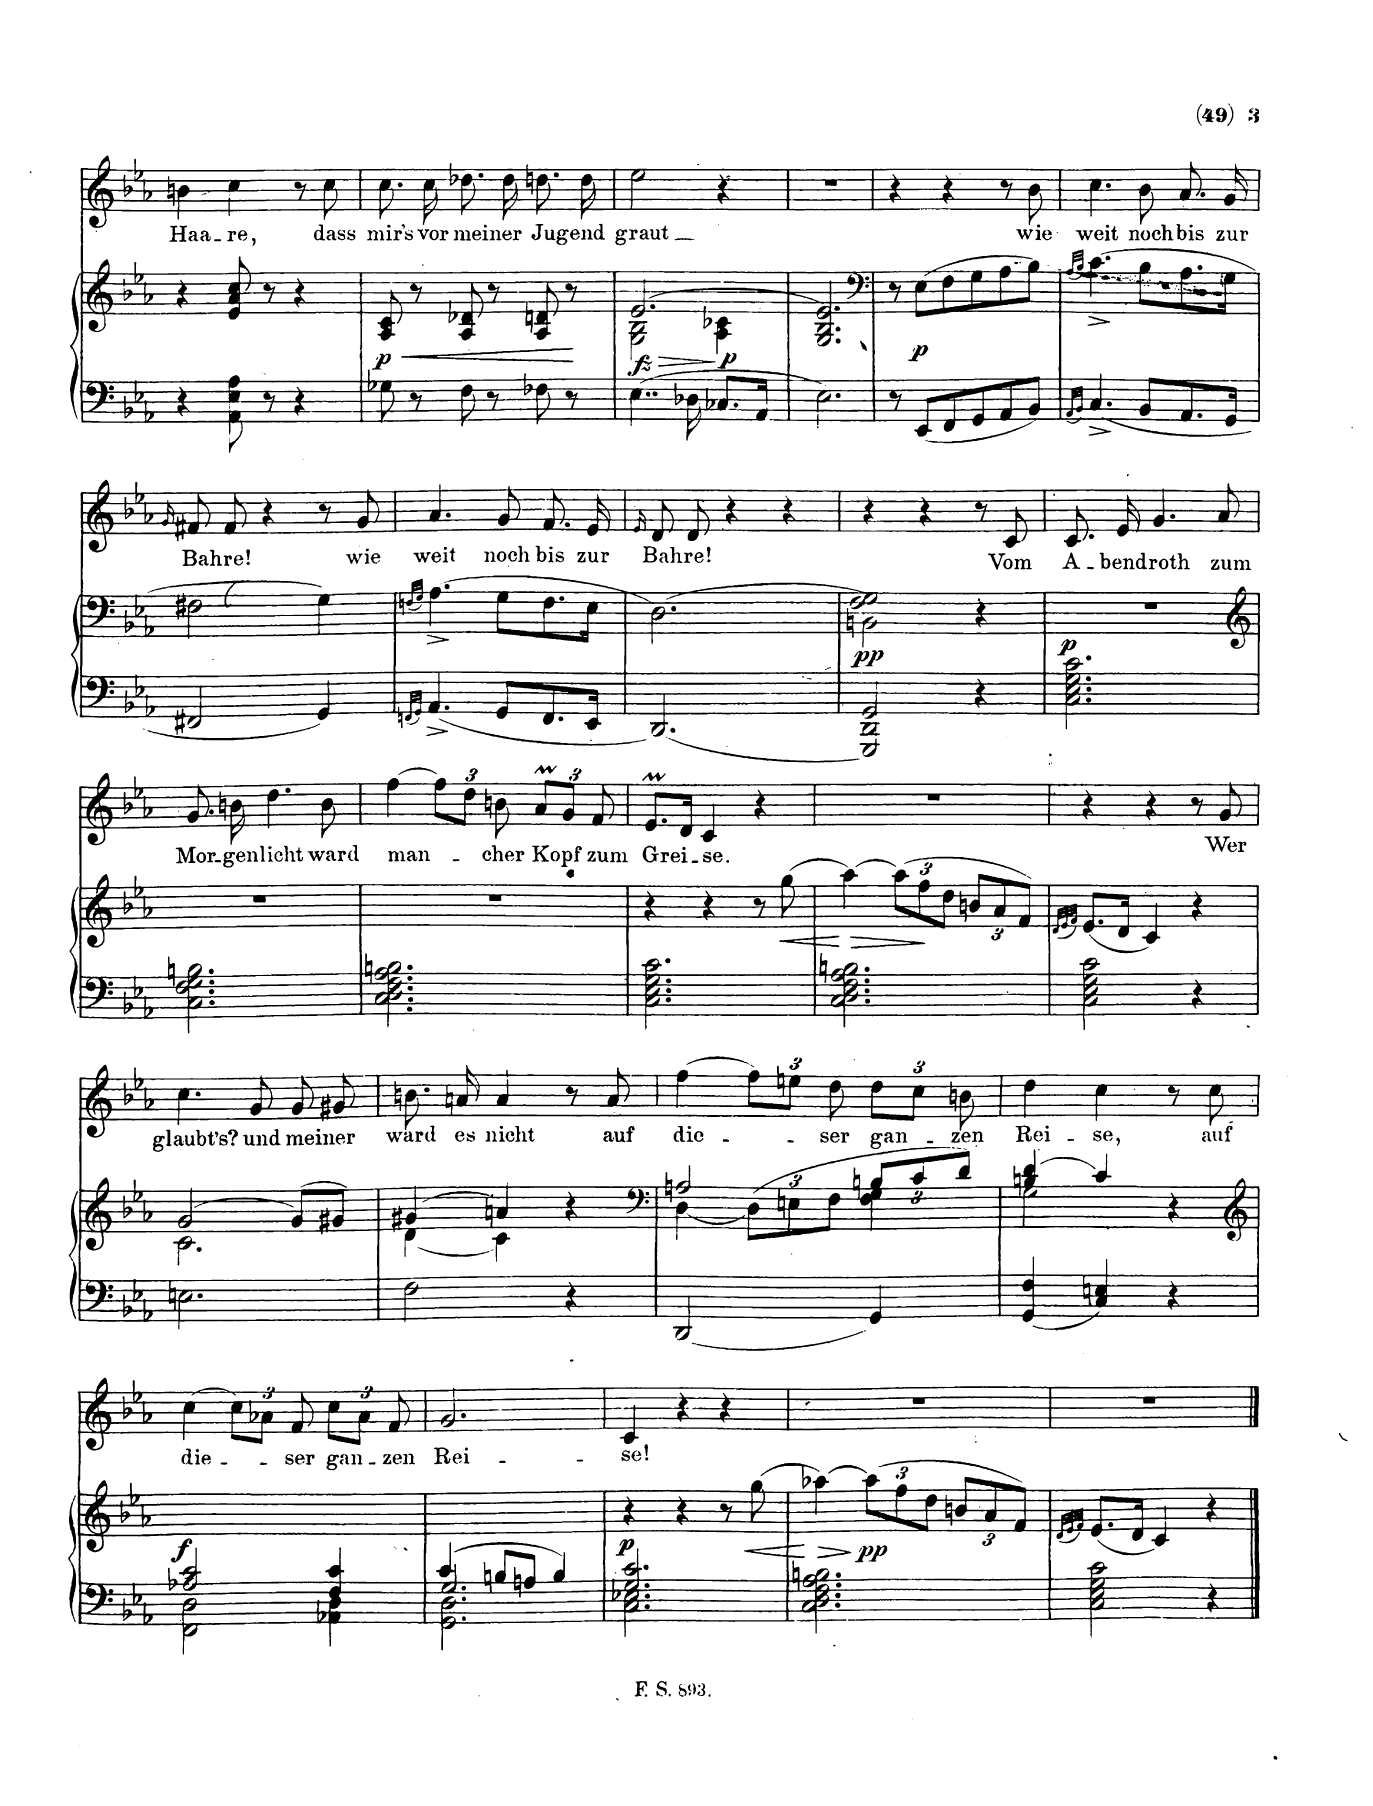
**kern	**kern	**dynam	**kern	**text
*part2	*part2	*part2	*part1	*part1
*staff3	*staff2	*staff2/3	*staff1	*staff1
*I"Pianoforte	*	*	*I"Singstimme Voice	*
*I'Pno	*	*	*	*
*clefF4	*clefG2	*	*clefG2	*
*k[b-e-a-]	*k[b-e-a-]	*	*k[b-e-a-]	*
*M3/4	*M3/4	*	*M3/4	*
=20	=20	=20	=20	=20
4r	4r	.	4bn\	Haa-
8AA-\ 8E-\ 8A-\	8e-/ 8a-/ 8cc/	.	4cc\	-re,
8r	8r	.	.	.
4r	4r	.	8r	.
.	.	.	8cc\	dass
=21	=21	=21	=21	=21
!	!	!LO:DY:a=2	!	!
8G-X\	8A-/ 8c/	p	8.cc\	mir’s
!	!	!LO:HP:b	!	!
8r	8r	<	.	.
.	.	.	16cc\	vor
8F\	8A-/ 8d-X/	.	8.dd-X\	mei-
8r	8r	.	.	.
.	.	.	16dd-\	-ner
8F-X\	8A-/ 8dn/	.	8.ddn\	Ju-
8r	8r	[	.	.
.	.	.	16dd\	-gend
=22	=22	=22	=22	=22
!	!	!LO:HP:b	!	!
*	*^	*	*	*
!	!	!	!LO:DY:n=1:b	!	!
4..E-\	(2.e-/	2G\ 2B-\	> fz	2ee-\	graut
16D-X\	.	.	.	.	.
!	!	!	!LO:DY:n=2:b	!	!
8.C-X/L	.	4A-\ 4c-X\	] p	4r	.
16AA-/Jk	.	.	.	.	.
*	*v	*v	*	*	*
=23	=23	=23	=23	=23
2.E-\	2.G/ 2.B-/ 2.e-/)	.	2.r	.
=24	=24	=24	=24	=24
*	*clefF4	*	*	*
8r	8r	.	4r	.
!	!	!LO:DY:a=2	!	!
8EE-/L	(8E-\L	p	.	.
8FF/	8F\	.	4r	.
8GG/	8G\	.	.	.
8AA-/	8A-\	.	8r	.
8BB-/J	8B-\J)	.	8b-\	wie
=25	=25	=25	=25	=25
32qAA-/LLL	32qA-/LLL	.	.	.
32qBB-/JJJ	(32qB-/JJJ	.	.	.
4.C^/	(4.c^\)	.	4.cc\	weit
8BB-/L	8B-\L	.	8b-\	noch
8.AA-/	8.A-\	.	8.a-/	bis
16GG/Jk	16G\Jk	.	16g/	zur
=26	=26	=26	=26	=26
.	.	.	16qg/	.
2FF#X/	2F#X\	.	8f#X/	Bah-
.	.	.	8f#/	-re!
.	.	.	4r	.
4GG/	4G\)	.	8r	.
.	.	.	8g/	wie
=27	=27	=27	=27	=27
32qFFn/LLL	32qFn/LLL	.	.	.
32qGG/JJJ	(32qG/JJJ	.	.	.
4.AA-^/	(4.A-^<\)	.	4.a-/	weit
8GG/L	8G\L	.	8g/	noch
8.FF/	8.F\	.	8.f/	bis
16EE-/Jk	16E-\Jk	.	16e-/	zur
=28	=28	=28	=28	=28
.	.	.	16qe-/	.
2.DD/	(2.D\)	.	8d/	Bah-
.	.	.	8d/	-re!
.	.	.	4r	.
.	.	.	4r	.
=29	=29	=29	=29	=29
!	!	!LO:DY:b	!	!
2GGG/ 2DD/ 2GG/	2BBn\ 2F\ 2G\)	pp	4r	.
.	.	.	4r	.
4r	4r	.	8r	.
.	.	.	8c/	Vom
=30	=30	=30	=30	=30
!	!	!LO:DY:a=2	!	!
2.C\ 2.E-\ 2.G\ 2.c\	2.r	p	8.c/	A-
.	.	.	8.e-/	-bend-
.	.	.	4g/	-rot
.	.	.	8a-/	zum
=31	=31	=31	=31	=31
*	*clefG2	*	*	*
2.C\ 2.F\ 2.G\ 2.Bn\	2.r	.	8.g/	Mor-
.	.	.	16bn\	-gen-
.	.	.	4.dd\	-licht
.	.	.	8b\	ward
=32	=32	=32	=32	=32
2.C\ 2.D\ 2.F\ 2.A-\ 2.Bn\	2.r	.	[4ff\	man-
.	.	.	12ff\L]	.
.	.	.	12dd\J	.
.	.	.	12bn\	-cher
.	.	.	12a-M/L	Kopf
.	.	.	12g/J	.
.	.	.	12f/	zum
=33	=33	=33	=33	=33
2.C\ 2.E-\ 2.G\ 2.c\	4r	.	8.e-M/L	Grei-
.	.	.	16d/Jk	.
.	4r	.	4c/	-se.
.	8r	.	4r	.
!	!	!LO:HP:b	!	!
.	(8gg\	<	.	.
.	.	[	.	.
=34	=34	=34	=34	=34
!	!	!LO:HP:b	!	!
2.C\ 2.D\ 2.F\ 2.A-\ 2.Bn\	[4aa-\)	>	2.r	.
.	(12aa-\L]	.	.	.
.	12ff\	.	.	.
.	12dd\J	]	.	.
.	12bn/L	.	.	.
.	12a-/	.	.	.
.	12f/J)	.	.	.
=35	=35	=35	=35	=35
.	(32qd/LLL	.	.	.
.	32qe-/	.	.	.
.	32qf/JJJ)	.	.	.
2C\ 2E-\ 2G\ 2c\	(8.e-/L	.	4r	.
.	16d/Jk	.	.	.
.	4c/)	.	4r	.
4r	4r	.	8r	.
.	.	.	8g/	Wer
=36	=36	=36	=36	=36
*	*^	*	*	*
2.En\	(2g/	2.c\	.	4.cc\	glaubt’s?
.	.	.	.	8g/	und
.	(8g/L)	.	.	8g/	mei-
.	8g#X/J)	.	.	8g#X/	-ner
*	*v	*v	*	*	*
=37	=37	=37	=37	=37
2F\	(4d/ 4g#X/	.	8.bn\	ward
.	.	.	16an/	es
.	4c/ 4an/)	.	4a/	nicht
4r	4r	.	8r	.
.	.	.	8a/	auf
=38	=38	=38	=38	=38
*	*clefF4	*	*	*
*	*^	*	*	*
2DD/	(4D\	2An/	.	(4ff\	die-
.	(12D\L)	.	.	12ff\L)	.
.	12En\	.	.	12een\J	.
.	12F\J	.	.	12dd\	-ser
*	*Xbrackettup	*	*	*	*
4GG/	12Bn/L	4F\ 4G\	.	12dd\L	gan-
.	12c/	.	.	12cc\J	.
.	12d/J)	.	.	12bn\	-zen
=39	=39	=39	=39	=39	=39
4GG/ 4F/	(4Bn/ 4d/	2G\	.	4dd\	Rei-
4C/ 4En/	4c/)	.	.	4cc\	-se,
4r	4r	4ryy	.	8r	.
.	.	.	.	8cc\	auf
*	*v	*v	*	*	*
=40	=40	=40	=40	=40
*	*clefG2	*	*	*
*^	*	*	*	*
!	!	!	!LO:DY:b	!	!
2A-X/ 2c/	2FF\ 2D\	2.ryy	f	[4cc\	die-
.	.	.	.	12cc\L]	.
.	.	.	.	12a-X\J	.
.	.	.	.	12f/	-ser
4F/ 4c/	4AA-X\ 4D\	.	.	12cc\L	gan-
.	.	.	.	12a-\J	.
.	.	.	.	12f/	-zen
=41	=41	=41	=41	=41	=41
*	*^	*	*	*	*
4c/	2.GG\ 2.D\	2.G/	2.ryy	.	2.g/	Rei-
8Bn/L	.	.	.	.	.	.
8An/J	.	.	.	.	.	.
4B/	.	.	.	.	.	.
*	*v	*v	*	*	*	*
=42	=42	=42	=42	=42	=42
!	!	!	!LO:DY:b	!	!
2.G/ 2.c/	2.C\ 2.E-X\	4r	p	4c/	-se!
.	.	4r	.	4r	.
.	.	8r	.	4r	.
!	!	!	!LO:HP:b	!	!
.	.	(8gg\	<	.	.
*v	*v	*	*	*	*
.	.	[	.	.
=43	=43	=43	=43	=43
!	!	!LO:HP:b	!	!
2.C\ 2.D\ 2.F\ 2.A-\ 2.Bn\	[4aa-X\)	>	2.r	.
*	*brackettup	*	*	*
!	!	!LO:DY:n=1:b	!	!
.	(12aa-\L]	] pp	.	.
.	12ff\	.	.	.
.	12dd\J	.	.	.
*	*Xbrackettup	*	*	*
.	12bn/L	.	.	.
.	12a-/	.	.	.
.	12f/J)	.	.	.
=44	=44	=44	=44	=44
.	(32qd/LLL	.	.	.
.	32qe-/)	.	.	.
.	32qf/JJJ	.	.	.
2C\ 2E-\ 2G\ 2c\	(8.e-/L	.	2.r	.
.	16d/Jk	.	.	.
.	4c/)	.	.	.
4r	4r	.	.	.
==	==	==	==	==
*-	*-	*-	*-	*-
